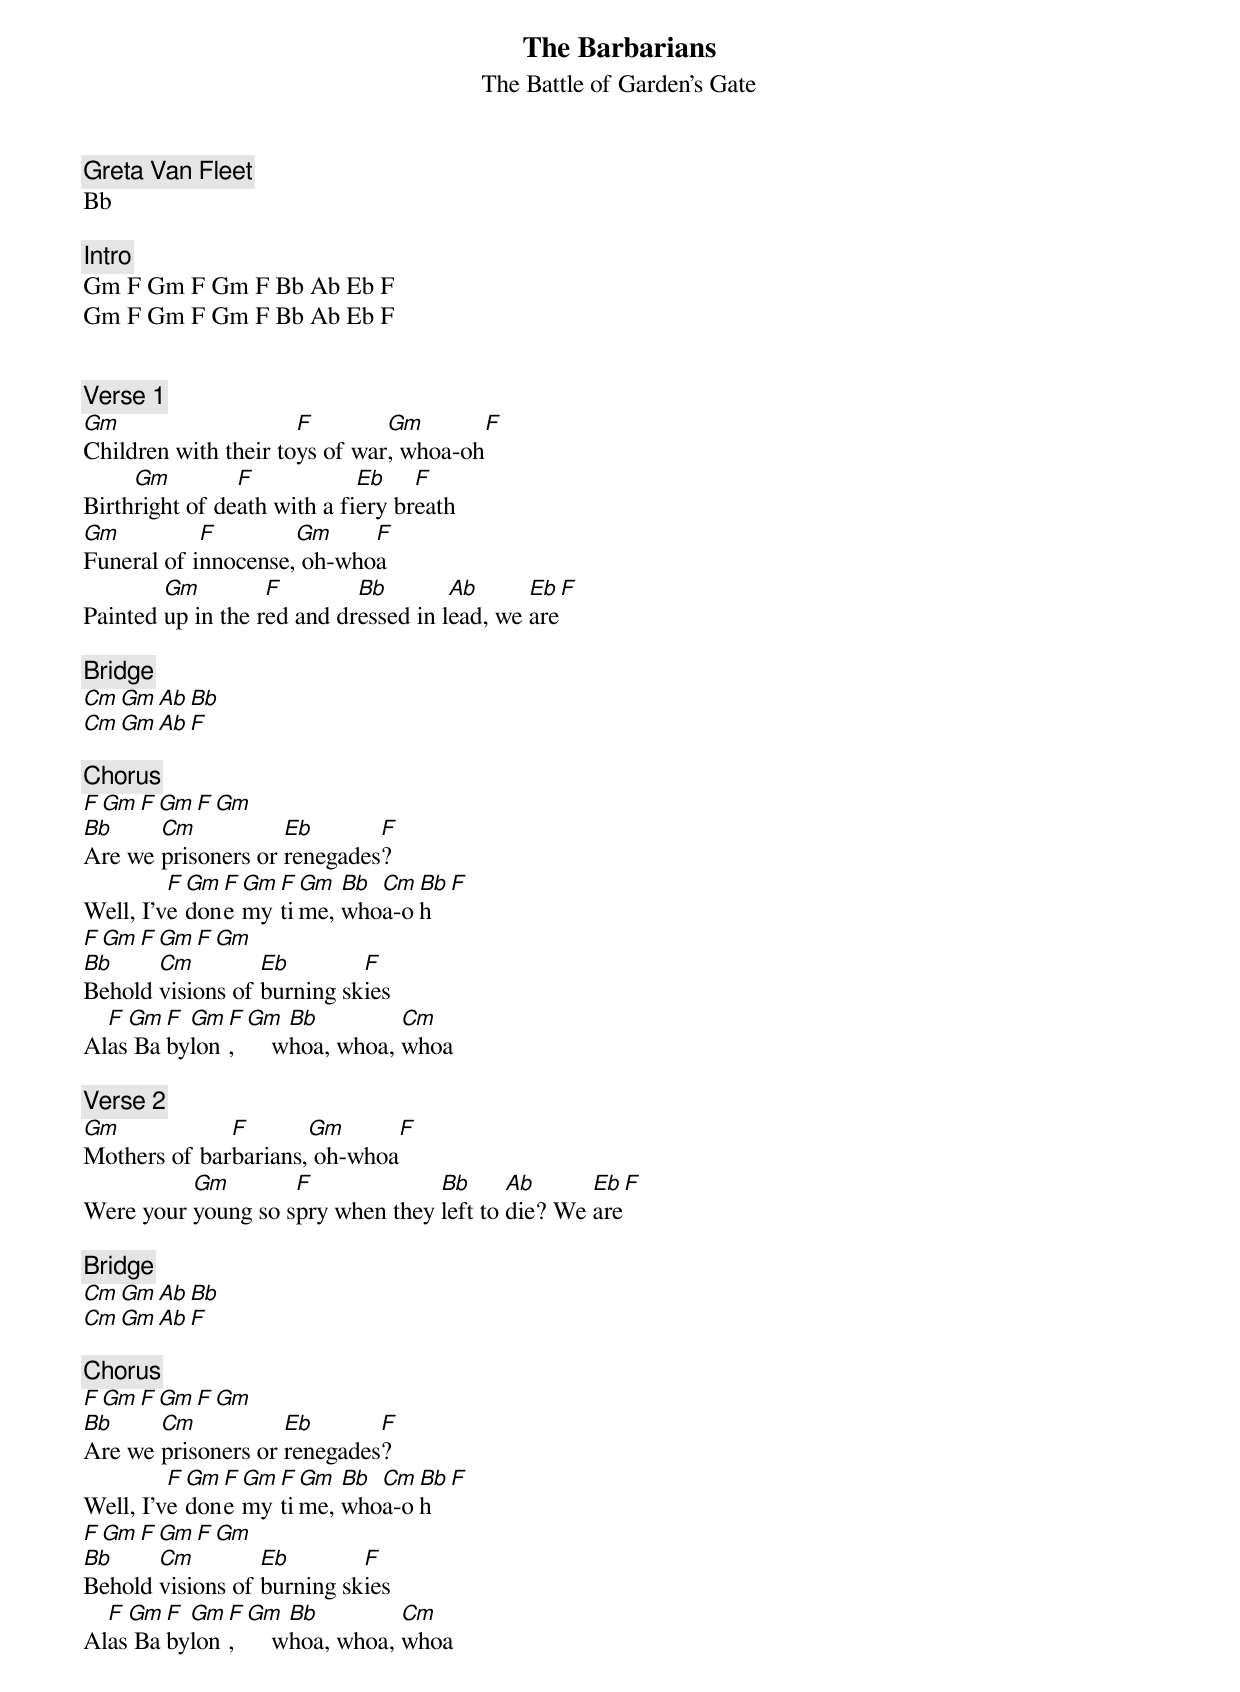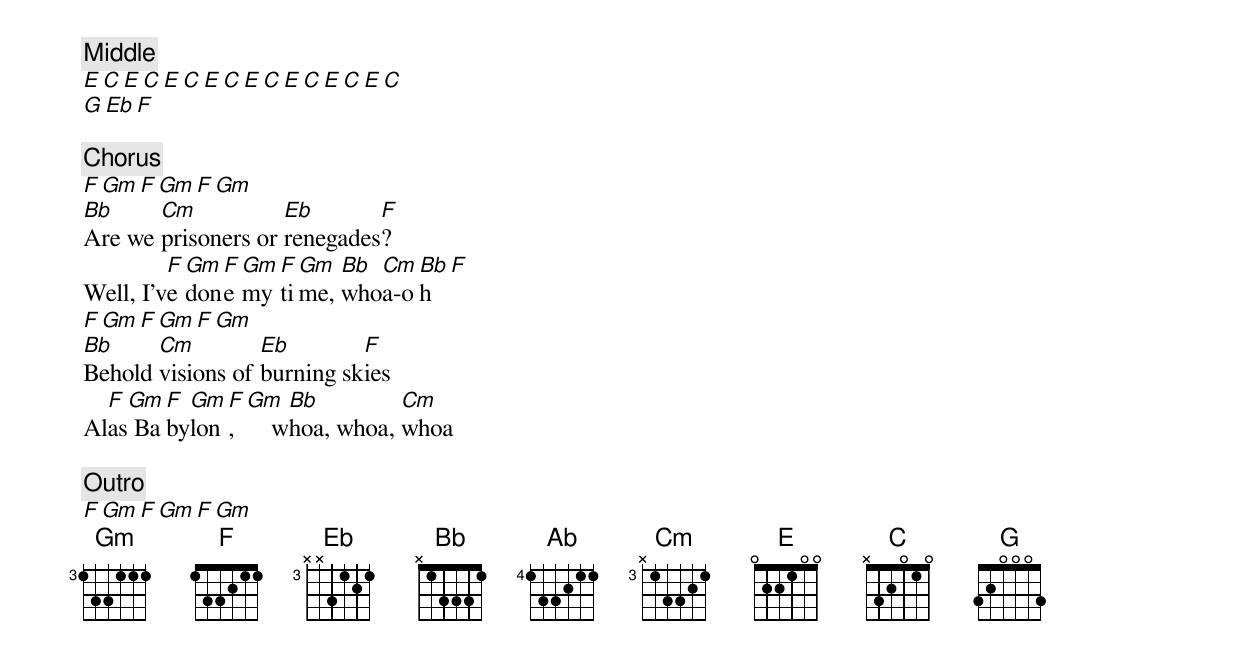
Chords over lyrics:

The Barbarians
The Battle of Garden's Gate
Greta Van Fleet
Bb

[Intro]
Gm F Gm F Gm F Bb Ab Eb F
Gm F Gm F Gm F Bb Ab Eb F


[Verse 1]
Gm                    F        Gm       F
Children with their toys of war, whoa-oh
     Gm         F            Eb    F
Birthright of death with a fiery breath
Gm          F        Gm     F
Funeral of innocense, oh-whoa
        Gm         F        Bb        Ab      Eb   F
Painted up in the red and dressed in lead, we are

[Bridge]
Cm Gm Ab Bb
Cm Gm Ab F

[Chorus]
F Gm F Gm F Gm
Bb     Cm           Eb       F
Are we prisoners or renegades?
         F Gm F Gm F Gm  Bb Cm Bb F
Well, I've done my time, whoa-oh
F Gm F Gm F Gm
Bb     Cm         Eb        F
Behold visions of burning skies
  F Gm F Gm F Gm   Bb         Cm
Alas Babylon,     whoa, whoa, whoa

[Verse 2]
Gm            F       Gm      F
Mothers of barbarians, oh-whoa
          Gm        F             Bb      Ab      Eb   F
Were your young so spry when they left to die? We are

[Bridge]
Cm Gm Ab Bb
Cm Gm Ab F

[Chorus]
F Gm F Gm F Gm
Bb     Cm           Eb       F
Are we prisoners or renegades?
         F Gm F Gm F Gm  Bb Cm Bb F
Well, I've done my time, whoa-oh
F Gm F Gm F Gm
Bb     Cm         Eb        F
Behold visions of burning skies
  F Gm F Gm F Gm   Bb         Cm
Alas Babylon,     whoa, whoa, whoa

[Middle]
E C E C E C E C E C E C E C E C
G Eb F

[Chorus]
F Gm F Gm F Gm
Bb     Cm           Eb       F
Are we prisoners or renegades?
         F Gm F Gm F Gm  Bb Cm Bb F
Well, I've done my time, whoa-oh
F Gm F Gm F Gm
Bb     Cm         Eb        F
Behold visions of burning skies
  F Gm F Gm F Gm   Bb         Cm
Alas Babylon,     whoa, whoa, whoa

[Outro]
F Gm F Gm F Gm
